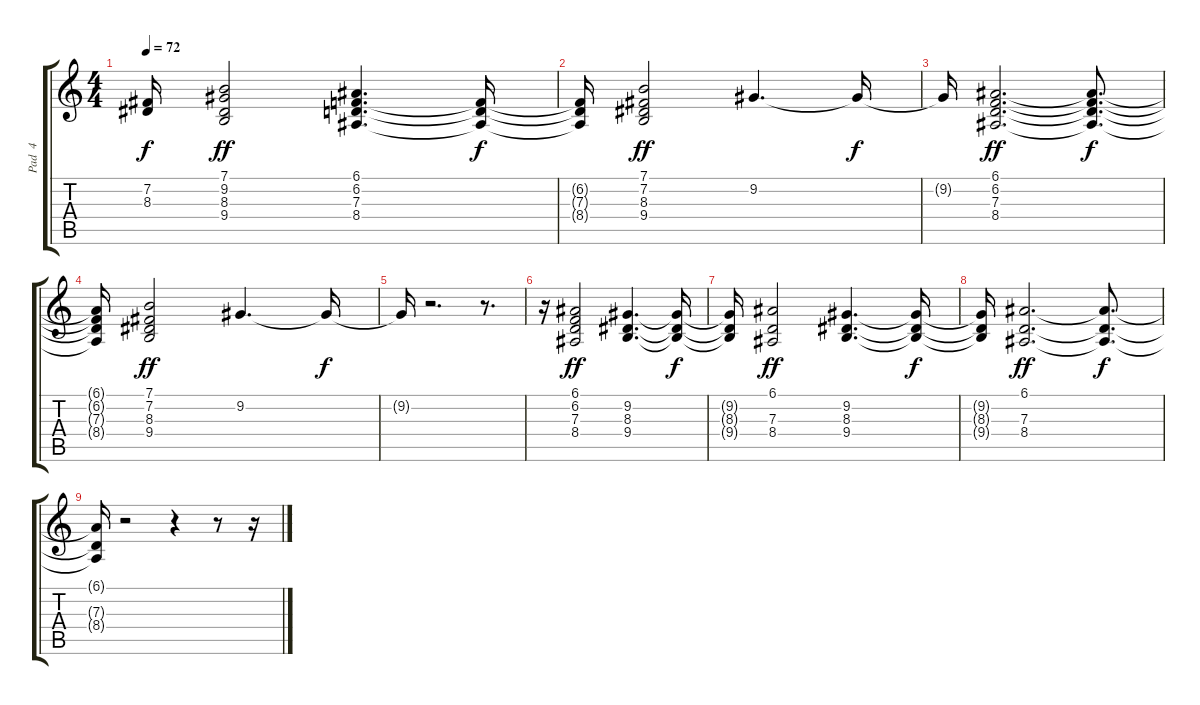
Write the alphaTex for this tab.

\track ("Pad  4" "Pad  4") {instrument stringensemble1}
\staff {score tabs}
\tuning (E4 B3 G3 D3 A2 E2) {hide}
\ts (4 4)
\tempo 72
\clef g2
\ks c
(7.2{t} 8.3{t}).16{dy f} (7.1 9.2 8.3 9.4).2{dy ff} (6.1 6.2 7.3 8.4).4{d} (6.2{t} 7.3{t} 8.4{t}).16{dy f} |
(6.2{t} 7.3{t} 8.4{t}).16 (7.1 7.2 8.3 9.4).2{dy ff} 9.2.4{d} 9.2{t}.16{dy f} |
9.2{t}.16 (6.1 6.2 7.3 8.4).2{d dy ff} (6.1{t} 6.2{t} 7.3{t} 8.4{t}).8{d dy f} |
(6.1{t} 6.2{t} 7.3{t} 8.4{t}).16 (7.1 7.2 8.3 9.4).2{dy ff} 9.2.4{d} 9.2{t}.16{dy f} |
9.2{t}.16 r.2{d} r.8{d} |
r.16 (6.1 6.2 7.3 8.4).2{dy ff} (9.2 8.3 9.4).4{d} (9.2{t} 8.3{t} 9.4{t}).16{dy f} |
(9.2{t} 8.3{t} 9.4{t}).16 (6.1 7.3 8.4).2{dy ff} (9.2 8.3 9.4).4{d} (9.2{t} 8.3{t} 9.4{t}).16{dy f} |
(9.2{t} 8.3{t} 9.4{t}).16 (6.1 7.3 8.4).2{d dy ff} (6.1{t} 7.3{t} 8.4{t}).8{d dy f} |
(6.1{t} 7.3{t} 8.4{t}).16 r.2 r.4 r.8 r.16
